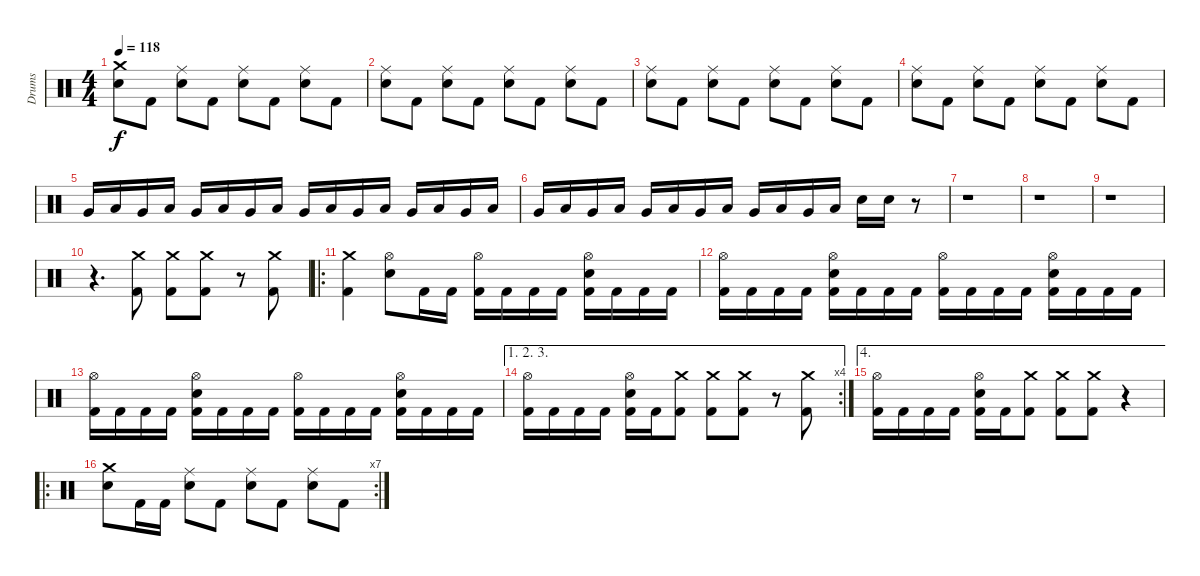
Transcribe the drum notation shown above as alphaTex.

\track ("Drums" "Drums") {instrument percussion}
\staff {score}
\articulation defaults
\ts (4 4)
\tempo 118
\clef neutral
\ks c
("Crash medium (hit)" "Snare (hit) 2").8{dy f} "Kick (hit) 2".8 ("Ride (middle)" "Snare (hit) 2").8 "Kick (hit) 2".8 ("Ride (middle)" "Snare (hit) 2").8 "Kick (hit) 2".8 ("Ride (middle)" "Snare (hit) 2").8 "Kick (hit) 2".8 |
("Ride (middle)" "Snare (hit) 2").8 "Kick (hit) 2".8 ("Ride (middle)" "Snare (hit) 2").8 "Kick (hit) 2".8 ("Ride (middle)" "Snare (hit) 2").8 "Kick (hit) 2".8 ("Ride (middle)" "Snare (hit) 2").8 "Kick (hit) 2".8 |
("Ride (middle)" "Snare (hit) 2").8 "Kick (hit) 2".8 ("Ride (middle)" "Snare (hit) 2").8 "Kick (hit) 2".8 ("Ride (middle)" "Snare (hit) 2").8 "Kick (hit) 2".8 ("Ride (middle)" "Snare (hit) 2").8 "Kick (hit) 2".8 |
("Ride (middle)" "Snare (hit) 2").8 "Kick (hit) 2".8 ("Ride (middle)" "Snare (hit) 2").8 "Kick (hit) 2".8 ("Ride (middle)" "Snare (hit) 2").8 "Kick (hit) 2".8 ("Ride (middle)" "Snare (hit) 2").8 "Kick (hit) 2".8 |
"Very Low Tom (hit)".16 "Low Floor Tom (hit)".16 "Very Low Tom (hit)".16 "Low Floor Tom (hit)".16 "Very Low Tom (hit)".16 "Low Floor Tom (hit)".16 "Very Low Tom (hit)".16 "Low Floor Tom (hit)".16 "Very Low Tom (hit)".16 "Low Floor Tom (hit)".16 "Very Low Tom (hit)".16 "Low Floor Tom (hit)".16 "Very Low Tom (hit)".16 "Low Floor Tom (hit)".16 "Very Low Tom (hit)".16 "Low Floor Tom (hit)".16 |
"Very Low Tom (hit)".16 "Low Floor Tom (hit)".16 "Very Low Tom (hit)".16 "Low Floor Tom (hit)".16 "Very Low Tom (hit)".16 "Low Floor Tom (hit)".16 "Very Low Tom (hit)".16 "Low Floor Tom (hit)".16 "Very Low Tom (hit)".16 "Low Floor Tom (hit)".16 "Very Low Tom (hit)".16 "Low Floor Tom (hit)".16 "Snare (hit) 2".16 "Snare (hit) 2".16 r.8 |
r.1 |
r.1 |
r.1 |
r.4{d} ("Crash medium (hit)" "Kick (hit) 2").8 ("Crash medium (hit)" "Kick (hit) 2").8 ("Crash medium (hit)" "Kick (hit) 2").8 r.8 ("Crash medium (hit)" "Kick (hit) 2").8 |
\ro
("Crash medium (hit)" "Kick (hit) 2").4 ("Hi-Hat (open)" "Snare (hit) 2").8 "Kick (hit) 2".16 "Kick (hit) 2".16 ("Hi-Hat (open)" "Kick (hit) 2").16 "Kick (hit) 2".16 "Kick (hit) 2".16 "Kick (hit) 2".16 ("Hi-Hat (open)" "Snare (hit) 2" "Kick (hit) 2").16 "Kick (hit) 2".16 "Kick (hit) 2".16 "Kick (hit) 2".16 |
("Hi-Hat (open)" "Kick (hit) 2").16 "Kick (hit) 2".16 "Kick (hit) 2".16 "Kick (hit) 2".16 ("Hi-Hat (open)" "Snare (hit) 2" "Kick (hit) 2").16 "Kick (hit) 2".16 "Kick (hit) 2".16 "Kick (hit) 2".16 ("Hi-Hat (open)" "Kick (hit) 2").16 "Kick (hit) 2".16 "Kick (hit) 2".16 "Kick (hit) 2".16 ("Hi-Hat (open)" "Snare (hit) 2" "Kick (hit) 2").16 "Kick (hit) 2".16 "Kick (hit) 2".16 "Kick (hit) 2".16 |
("Hi-Hat (open)" "Kick (hit) 2").16 "Kick (hit) 2".16 "Kick (hit) 2".16 "Kick (hit) 2".16 ("Hi-Hat (open)" "Snare (hit) 2" "Kick (hit) 2").16 "Kick (hit) 2".16 "Kick (hit) 2".16 "Kick (hit) 2".16 ("Hi-Hat (open)" "Kick (hit) 2").16 "Kick (hit) 2".16 "Kick (hit) 2".16 "Kick (hit) 2".16 ("Hi-Hat (open)" "Snare (hit) 2" "Kick (hit) 2").16 "Kick (hit) 2".16 "Kick (hit) 2".16 "Kick (hit) 2".16 |
\ae (1 2 3)
\rc 4
("Hi-Hat (open)" "Kick (hit) 2").16 "Kick (hit) 2".16 "Kick (hit) 2".16 "Kick (hit) 2".16 ("Hi-Hat (open)" "Snare (hit) 2" "Kick (hit) 2").16 "Kick (hit) 2".16 ("Crash medium (hit)" "Kick (hit) 2").8 ("Crash medium (hit)" "Kick (hit) 2").8 ("Crash medium (hit)" "Kick (hit) 2").8 r.8 ("Crash medium (hit)" "Kick (hit) 2").8 |
\ae 4
("Hi-Hat (open)" "Kick (hit) 2").16 "Kick (hit) 2".16 "Kick (hit) 2".16 "Kick (hit) 2".16 ("Hi-Hat (open)" "Snare (hit) 2" "Kick (hit) 2").16 "Kick (hit) 2".16 ("Crash medium (hit)" "Kick (hit) 2").8 ("Crash medium (hit)" "Kick (hit) 2").8 ("Crash medium (hit)" "Kick (hit) 2").8 r.4 |
\ro
\rc 7
("Crash medium (hit)" "Snare (hit) 2").8 "Kick (hit) 2".16 "Kick (hit) 2".16 ("Ride (middle)" "Snare (hit) 2").8 "Kick (hit) 2".8 ("Ride (middle)" "Snare (hit) 2").8 "Kick (hit) 2".8 ("Ride (middle)" "Snare (hit) 2").8 "Kick (hit) 2".8
